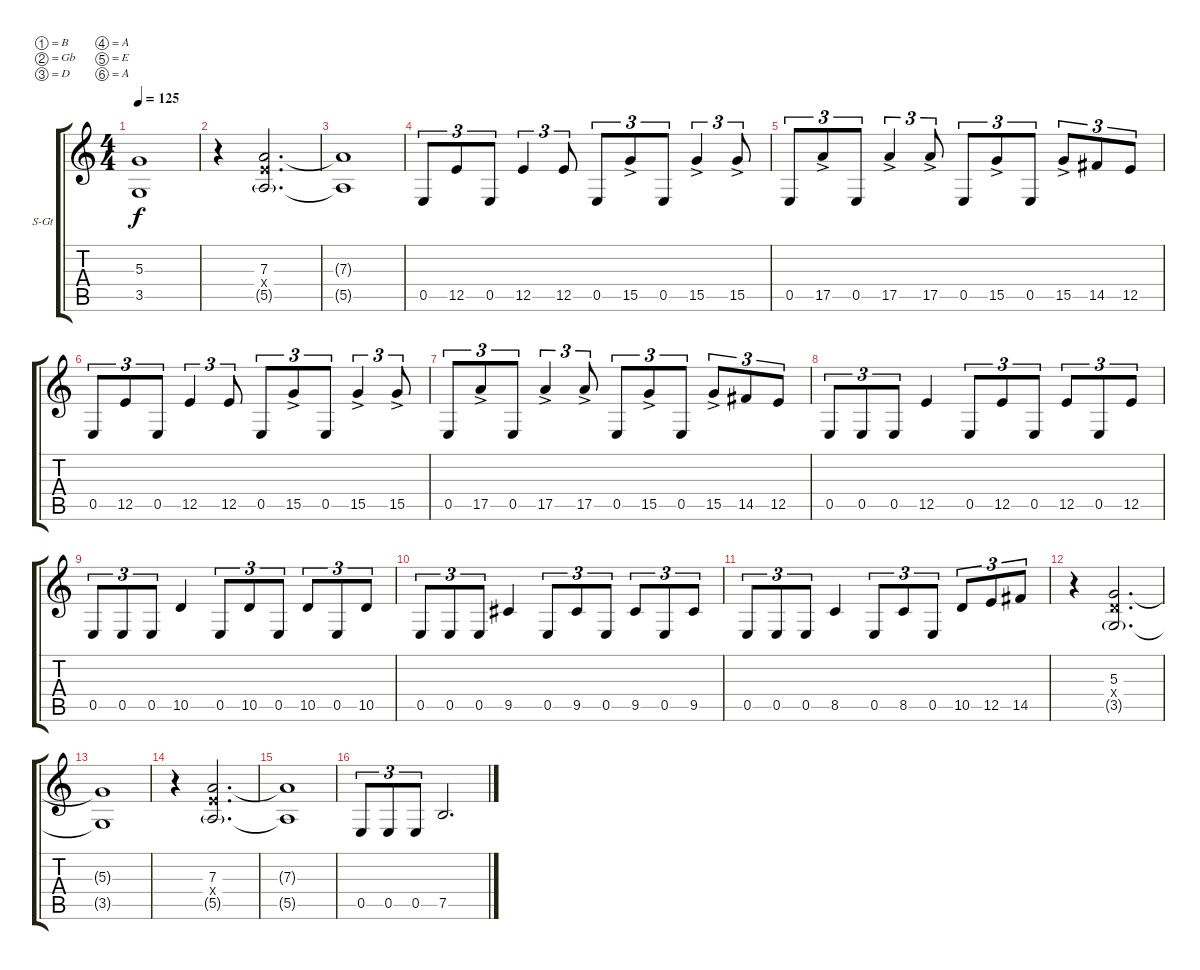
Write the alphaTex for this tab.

\defaultSystemsLayout 4
\bracketExtendMode groupsimilarinstruments
\firstSystemTrackNameOrientation horizontal
\otherSystemsTrackNameOrientation horizontal
\track ("Rhythm string 02" "S-Gt") {instrument acousticguitarsteel}
\staff {score tabs}
\tuning (B3 Gb3 D3 A2 E2 A1)
\ts (4 4)
\tempo 125
\clef g2
\ks c
(3.5{t} 5.3{t}).1{dy f} |
r.4 (5.5{g} 7.3 7.4{x}).2{d} |
(5.5{t} 7.3{t}).1 |
0.5.8{tu (3 2)} 12.5.8{tu (3 2)} 0.5.8{tu (3 2)} 12.5.4{tu (3 2)} 12.5.8{tu (3 2)} 0.5.8{tu (3 2)} 15.5{ac}.8{tu (3 2)} 0.5.8{tu (3 2)} 15.5{ac}.4{tu (3 2)} 15.5{ac}.8{tu (3 2)} |
0.5.8{tu (3 2)} 17.5{ac}.8{tu (3 2)} 0.5.8{tu (3 2)} 17.5{ac}.4{tu (3 2)} 17.5{ac}.8{tu (3 2)} 0.5.8{tu (3 2)} 15.5{ac}.8{tu (3 2)} 0.5.8{tu (3 2)} 15.5{ac}.8{tu (3 2)} 14.5.8{tu (3 2)} 12.5.8{tu (3 2)} |
0.5.8{tu (3 2)} 12.5.8{tu (3 2)} 0.5.8{tu (3 2)} 12.5.4{tu (3 2)} 12.5.8{tu (3 2)} 0.5.8{tu (3 2)} 15.5{ac}.8{tu (3 2)} 0.5.8{tu (3 2)} 15.5{ac}.4{tu (3 2)} 15.5{ac}.8{tu (3 2)} |
0.5.8{tu (3 2)} 17.5{ac}.8{tu (3 2)} 0.5.8{tu (3 2)} 17.5{ac}.4{tu (3 2)} 17.5{ac}.8{tu (3 2)} 0.5.8{tu (3 2)} 15.5{ac}.8{tu (3 2)} 0.5.8{tu (3 2)} 15.5{ac}.8{tu (3 2)} 14.5.8{tu (3 2)} 12.5.8{tu (3 2)} |
0.5.8{tu (3 2)} 0.5.8{tu (3 2)} 0.5.8{tu (3 2)} 12.5.4 0.5.8{tu (3 2)} 12.5.8{tu (3 2)} 0.5.8{tu (3 2)} 12.5.8{tu (3 2)} 0.5.8{tu (3 2)} 12.5.8{tu (3 2)} |
0.5.8{tu (3 2)} 0.5.8{tu (3 2)} 0.5.8{tu (3 2)} 10.5.4 0.5.8{tu (3 2)} 10.5.8{tu (3 2)} 0.5.8{tu (3 2)} 10.5.8{tu (3 2)} 0.5.8{tu (3 2)} 10.5.8{tu (3 2)} |
0.5.8{tu (3 2)} 0.5.8{tu (3 2)} 0.5.8{tu (3 2)} 9.5.4 0.5.8{tu (3 2)} 9.5.8{tu (3 2)} 0.5.8{tu (3 2)} 9.5.8{tu (3 2)} 0.5.8{tu (3 2)} 9.5.8{tu (3 2)} |
0.5.8{tu (3 2)} 0.5.8{tu (3 2)} 0.5.8{tu (3 2)} 8.5.4 0.5.8{tu (3 2)} 8.5.8{tu (3 2)} 0.5.8{tu (3 2)} 10.5.8{tu (3 2)} 12.5.8{tu (3 2)} 14.5.8{tu (3 2)} |
r.4 (3.5{g} 5.3 5.4{x}).2{d} |
(3.5{t} 5.3{t}).1 |
r.4 (5.5{g} 7.3 7.4{x}).2{d} |
(5.5{t} 7.3{t}).1 |
0.5.8{tu (3 2)} 0.5.8{tu (3 2)} 0.5.8{tu (3 2)} 7.5.2{d}
